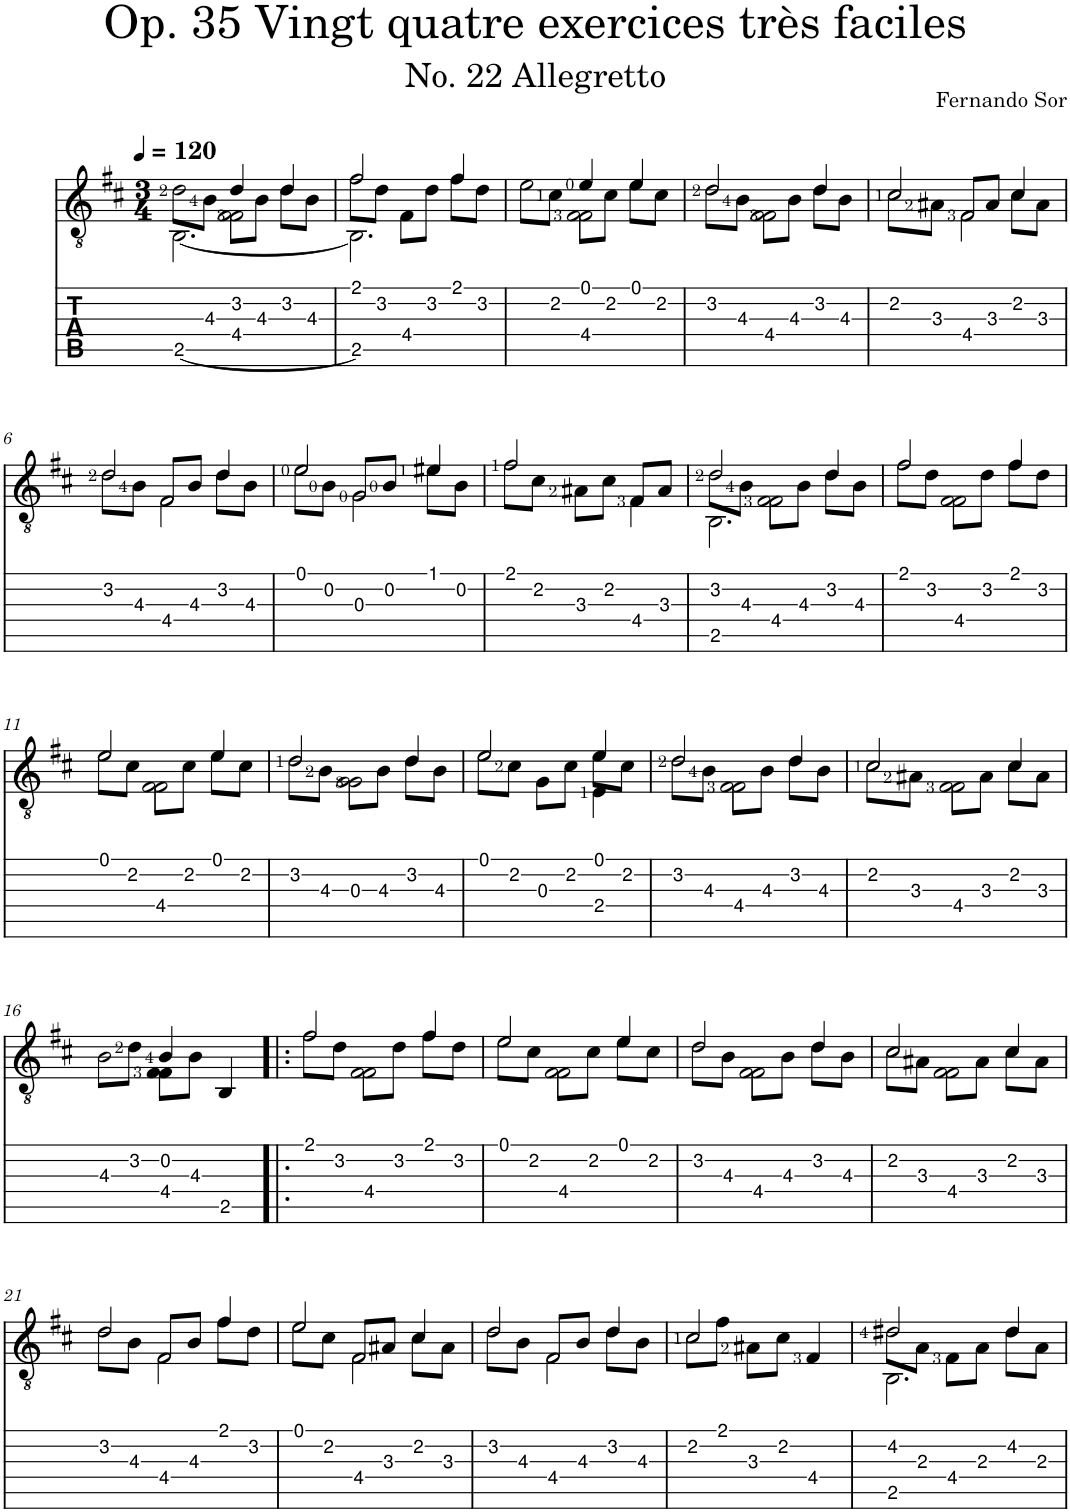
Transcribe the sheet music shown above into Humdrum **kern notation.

**kern	**kern
*part1	*part1
*staff2	*staff1
*I"Classical Guitar	*
*stria6	*
*	*clefGv2
*k[f#c#]	*k[f#c#]
*b:	*b:
*M3/4	*M3/4
*MM120	*MM120
=1	=1
*^	*^
!	!LO:N:head=open	!	!LO:N:head=open
*^	*^	*^	*^
4r	8dL	4r	[2.BB	4ryy	8d\L	4ryy	[2.BB\
.	8BJ	.	.	.	8B\J	.	.
!	!LO:N:head=open	!	!	!	!LO:N:head=open	!	!
4d	8F#L	2F#	.	4d/	8F#\L	2F#\	.
.	8BJ	.	.	.	8B\J	.	.
4d	8dL	.	.	4d/	8d\L	.	.
.	8BJ	.	.	.	8B\J	.	.
*	*v	*v	*v	*	*	*	*
*	*	*	*v	*v	*v
=2	=2	=2	=2
!	!LO:N:head=open	!	!LO:N:head=open
*	*^	*	*^
2f#	8f#L	2.BB]	2f#/	8f#\L	2.BB\]
.	8dJ	.	.	8d\J	.
.	8F#L	.	.	8F#\L	.
.	8dJ	.	.	8d\J	.
4f#	8f#L	.	4f#/	8f#\L	.
.	8dJ	.	.	8d\J	.
=3	=3	=3	=3	=3	=3
!	!LO:N:head=open	!	!	!LO:N:head=open	!
4r	8eL	4r	4ryy	8e\L	4ryy
.	8c#J	.	.	8c#\J	.
!	!LO:N:head=open	!	!	!LO:N:head=open	!
4e	8F#L	2F#	4e/	8F#\L	2F#\
.	8c#J	.	.	8c#\J	.
4e	8eL	.	4e/	8e\L	.
.	8c#J	.	.	8c#\J	.
=4	=4	=4	=4	=4	=4
!	!LO:N:head=open	!	!	!LO:N:head=open	!
2d	8dL	4r	2d/	8d\L	4ryy
.	8BJ	.	.	8B\J	.
!	!LO:N:head=open	!	!	!LO:N:head=open	!
.	8F#L	2F#	.	8F#\L	2F#\
.	8BJ	.	.	8B\J	.
4d	8dL	.	4d/	8d\L	.
.	8BJ	.	.	8B\J	.
=5	=5	=5	=5	=5	=5
!	!LO:N:head=open	!	!	!LO:N:head=open	!
2c#	8c#L	4r	2c#/	8c#\L	4ryy
.	8A#XJ	.	.	8A#X\J	.
!	!LO:N:head=open	!	!	!LO:N:head=open	!
.	8F#L	2F#	.	8F#/L	2F#\
.	8A#J	.	.	8A#/J	.
4c#	8c#L	.	4c#/	8c#\L	.
.	8A#J	.	.	8A#\J	.
!!LO:LB:g=z	!!	!!
=6	=6	=6	=6	=6	=6
!	!LO:N:head=open	!	!	!LO:N:head=open	!
2d	8dL	4r	2d/	8d\L	4ryy
.	8BJ	.	.	8B\J	.
!	!LO:N:head=open	!	!	!LO:N:head=open	!
.	8F#L	2F#	.	8F#/L	2F#\
.	8BJ	.	.	8B/J	.
4d	8dL	.	4d/	8d\L	.
.	8BJ	.	.	8B\J	.
=7	=7	=7	=7	=7	=7
!	!LO:N:head=open	!	!	!LO:N:head=open	!
2e	8eL	4r	2e/	8e\L	4ryy
.	8BJ	.	.	8B\J	.
!	!LO:N:head=open	!	!	!LO:N:head=open	!
.	8GL	2G	.	8G/L	2G\
.	8BJ	.	.	8B/J	.
4e#X	8e#L	.	4e#X/	8e#\L	.
.	8BJ	.	.	8B\J	.
*	*v	*v	*	*	*
*	*	*	*v	*v
=8	=8	=8	=8
!	!LO:N:head=open	!	!LO:N:head=open
2f#	8f#L	2f#/	8f#\L
.	8c#J	.	8c#\J
.	8A#XL	.	8A#X\L
.	8c#J	.	8c#\J
4F#	8F#L	4F#\	8F#/L
.	8A#J	.	8A#/J
=9	=9	=9	=9
!	!LO:N:head=open	!	!LO:N:head=open
*^	*^	*^	*^
2d	8dL	4r	2.BB	2d/	8d\L	4ryy	2.BB\
.	8BJ	.	.	.	8B\J	.	.
!	!LO:N:head=open	!	!	!	!LO:N:head=open	!	!
.	8F#L	2F#	.	.	8F#\L	2F#\	.
.	8BJ	.	.	.	8B\J	.	.
4d	8dL	.	.	4d/	8d\L	.	.
.	8BJ	.	.	.	8B\J	.	.
*	*v	*v	*v	*	*	*	*
*	*	*	*v	*v	*v
=10	=10	=10	=10
!	!LO:N:head=open	!	!LO:N:head=open
*	*^	*	*^
2f#	8f#L	4r	2f#/	8f#\L	4ryy
.	8dJ	.	.	8d\J	.
!	!LO:N:head=open	!	!	!LO:N:head=open	!
.	8F#L	2F#	.	8F#\L	2F#\
.	8dJ	.	.	8d\J	.
4f#	8f#L	.	4f#/	8f#\L	.
.	8dJ	.	.	8d\J	.
!!LO:LB:g=z	!!	!!
=11	=11	=11	=11	=11	=11
!	!LO:N:head=open	!	!	!LO:N:head=open	!
2e	8eL	4r	2e/	8e\L	4ryy
.	8c#J	.	.	8c#\J	.
!	!LO:N:head=open	!	!	!LO:N:head=open	!
.	8F#L	2F#	.	8F#\L	2F#\
.	8c#J	.	.	8c#\J	.
4e	8eL	.	4e/	8e\L	.
.	8c#J	.	.	8c#\J	.
=12	=12	=12	=12	=12	=12
!	!LO:N:head=open	!	!	!LO:N:head=open	!
2d	8dL	4r	2d/	8d\L	4ryy
.	8BJ	.	.	8B\J	.
!	!LO:N:head=open	!	!	!LO:N:head=open	!
.	8GL	2G	.	8G\L	2G\
.	8BJ	.	.	8B\J	.
4d	8dL	.	4d/	8d\L	.
.	8BJ	.	.	8B\J	.
=13	=13	=13	=13	=13	=13
!	!LO:N:head=open	!	!	!LO:N:head=open	!
2e	8eL	2r	2e/	8e\L	2ryy
.	8c#J	.	.	8c#\J	.
.	8GL	.	.	8G\L	.
.	8c#J	.	.	8c#\J	.
4e	8eL	4E	4e/	8e\L	4E\
.	8c#J	.	.	8c#\J	.
=14	=14	=14	=14	=14	=14
!	!LO:N:head=open	!	!	!LO:N:head=open	!
2d	8dL	4r	2d/	8d\L	4ryy
.	8BJ	.	.	8B\J	.
!	!LO:N:head=open	!	!	!LO:N:head=open	!
.	8F#L	2F#	.	8F#\L	2F#\
.	8BJ	.	.	8B\J	.
4d	8dL	.	4d/	8d\L	.
.	8BJ	.	.	8B\J	.
=15	=15	=15	=15	=15	=15
!LO:N:head=open	!LO:N:head=open	!	!LO:N:head=open	!LO:N:head=open	!
2c#	8c#L	4r	2c#/	8c#\L	4ryy
.	8A#XJ	.	.	8A#X\J	.
!	!LO:N:head=open	!	!	!LO:N:head=open	!
.	8F#L	2F#	.	8F#\L	2F#\
.	8A#J	.	.	8A#\J	.
4c#	8c#L	.	4c#/	8c#\L	.
.	8A#J	.	.	8A#\J	.
!!LO:LB:g=z	!!	!!
=16	=16	=16	=16	=16	=16
!	!LO:N:head=open	!	!	!LO:N:head=open	!
4r	8BL	4r	4ryy	8B\L	4ryy
.	8dJ	.	.	8d\J	.
4B	8F#L	4F#	4B/	8F#\L	4F#\
.	8BJ	.	.	8B\J	.
4r	4BB	4r	4ryy	4BB/	4ryy
=17!|:	=17!|:	=17!|:	=17!|:	=17!|:	=17!|:
!	!LO:N:head=open	!	!	!LO:N:head=open	!
2f#	8f#L	4r	2f#/	8f#\L	4ryy
.	8dJ	.	.	8d\J	.
!	!LO:N:head=open	!	!	!LO:N:head=open	!
.	8F#L	2F#	.	8F#\L	2F#\
.	8dJ	.	.	8d\J	.
4f#	8f#L	.	4f#/	8f#\L	.
.	8dJ	.	.	8d\J	.
=18	=18	=18	=18	=18	=18
!	!LO:N:head=open	!	!	!LO:N:head=open	!
2e	8eL	4r	2e/	8e\L	4ryy
.	8c#J	.	.	8c#\J	.
!	!LO:N:head=open	!	!	!LO:N:head=open	!
.	8F#L	2F#	.	8F#\L	2F#\
.	8c#J	.	.	8c#\J	.
4e	8eL	.	4e/	8e\L	.
.	8c#J	.	.	8c#\J	.
=19	=19	=19	=19	=19	=19
!	!LO:N:head=open	!	!	!LO:N:head=open	!
2d	8dL	4r	2d/	8d\L	4ryy
.	8BJ	.	.	8B\J	.
!	!LO:N:head=open	!	!	!LO:N:head=open	!
.	8F#L	2F#	.	8F#\L	2F#\
.	8BJ	.	.	8B\J	.
4d	8dL	.	4d/	8d\L	.
.	8BJ	.	.	8B\J	.
=20	=20	=20	=20	=20	=20
!	!LO:N:head=open	!	!	!LO:N:head=open	!
2c#	8c#L	4r	2c#/	8c#\L	4ryy
.	8A#XJ	.	.	8A#X\J	.
!	!LO:N:head=open	!	!	!LO:N:head=open	!
.	8F#L	2F#	.	8F#\L	2F#\
.	8A#J	.	.	8A#\J	.
4c#	8c#L	.	4c#/	8c#\L	.
.	8A#J	.	.	8A#\J	.
!!LO:LB:g=z	!!	!!
=21	=21	=21	=21	=21	=21
!	!LO:N:head=open	!	!	!LO:N:head=open	!
2d	8dL	4r	2d/	8d\L	4ryy
.	8BJ	.	.	8B\J	.
!	!LO:N:head=open	!	!	!LO:N:head=open	!
.	8F#L	2F#	.	8F#/L	2F#\
.	8BJ	.	.	8B/J	.
4f#	8f#L	.	4f#/	8f#\L	.
.	8dJ	.	.	8d\J	.
=22	=22	=22	=22	=22	=22
!	!LO:N:head=open	!	!	!LO:N:head=open	!
2e	8eL	4r	2e/	8e\L	4ryy
.	8c#J	.	.	8c#\J	.
!	!LO:N:head=open	!	!	!LO:N:head=open	!
.	8F#L	2F#	.	8F#/L	2F#\
.	8A#XJ	.	.	8A#X/J	.
4c#	8c#L	.	4c#/	8c#\L	.
.	8A#J	.	.	8A#\J	.
=23	=23	=23	=23	=23	=23
!	!LO:N:head=open	!	!	!LO:N:head=open	!
2d	8dL	4r	2d/	8d\L	4ryy
.	8BJ	.	.	8B\J	.
!	!LO:N:head=open	!	!	!LO:N:head=open	!
.	8F#L	2F#	.	8F#/L	2F#\
.	8BJ	.	.	8B/J	.
4d	8dL	.	4d/	8d\L	.
.	8BJ	.	.	8B\J	.
*	*v	*v	*	*	*
*	*	*	*v	*v
=24	=24	=24	=24
!	!LO:N:head=open	!	!LO:N:head=open
2c#	8c#L	2c#/	8c#\L
.	8f#J	.	8f#\J
.	8A#XL	.	8A#X\L
.	8c#J	.	8c#\J
4ryy	4F#	4ryy	4F#/
=25	=25	=25	=25
!	!LO:N:head=open	!	!LO:N:head=open
*	*^	*	*^
2d#X	8d#L	2.BB	2d#X/	8d#\L	2.BB\
.	8AJ	.	.	8A\J	.
.	8F#L	.	.	8F#\L	.
.	8AJ	.	.	8A\J	.
4d#	8d#L	.	4d#/	8d#\L	.
.	8AJ	.	.	8A\J	.
*v	*v	*v	*	*	*
*	*v	*v	*v
=	=
*-	*-
